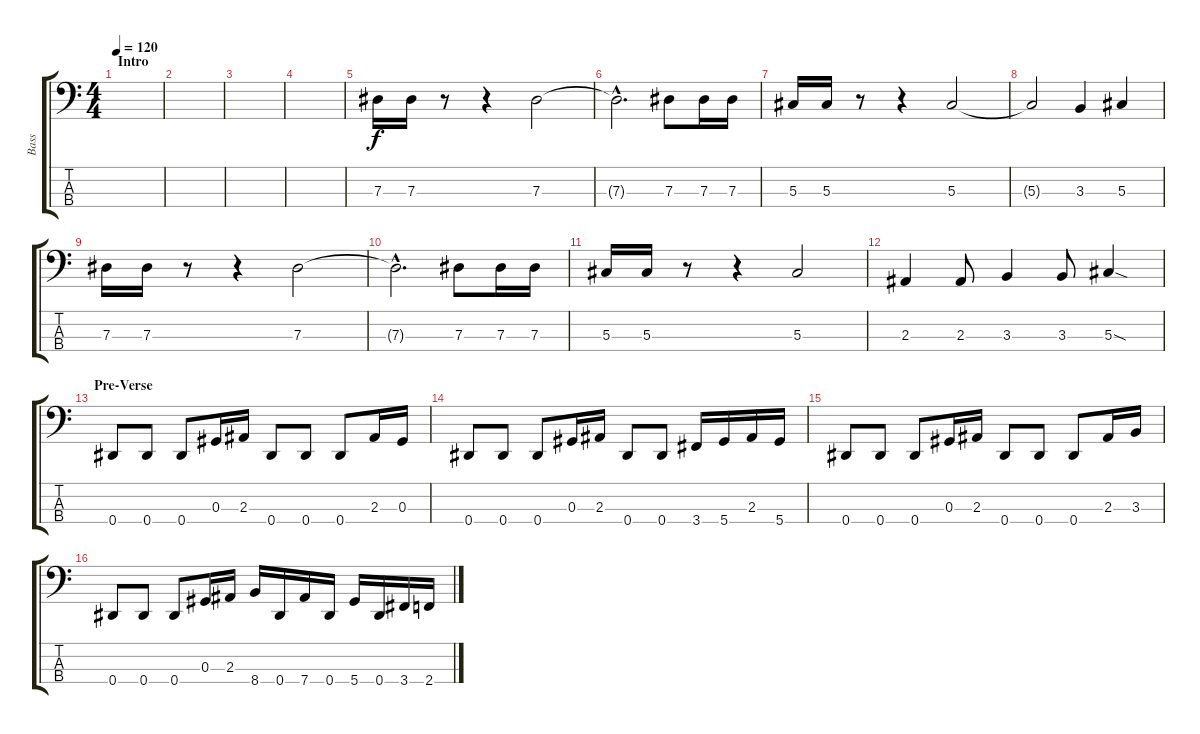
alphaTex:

\track ("Bass" "Bass") {instrument electricbasspick}
\staff {score tabs}
\tuning (Gb2 Db2 Ab1 Eb1) {hide}
\ts (4 4)
\section ("" "Intro")
\tempo 120
\clef f4
\ks c
|
|
|
|
7.3.16 7.3.16 r.8 r.4 7.3.2 |
7.3{hac t}.2{d} 7.3.8 7.3.16 7.3.16 |
5.3.16 5.3.16 r.8 r.4 5.3.2 |
5.3{t}.2 3.3.4 5.3.4 |
7.3.16 7.3.16 r.8 r.4 7.3.2 |
7.3{hac t}.2{d} 7.3.8 7.3.16 7.3.16 |
5.3.16 5.3.16 r.8 r.4 5.3.2 |
2.3.4 2.3.8 3.3.4 3.3.8 5.3{sod}.4 |
\section ("" "Pre-Verse")
0.4.8 0.4.8 0.4.8 0.3.16 2.3.16 0.4.8 0.4.8 0.4.8 2.3.16 0.3.16 |
0.4.8 0.4.8 0.4.8 0.3.16 2.3.16 0.4.8 0.4.8 3.4.16 5.4.16 2.3.16 5.4.16 |
0.4.8 0.4.8 0.4.8 0.3.16 2.3.16 0.4.8 0.4.8 0.4.8 2.3.16 3.3.16 |
0.4.8 0.4.8 0.4.8 0.3.16 2.3.16 8.4.16 0.4.16 7.4.16 0.4.16 5.4.16 0.4.16 3.4.16 2.4.16
